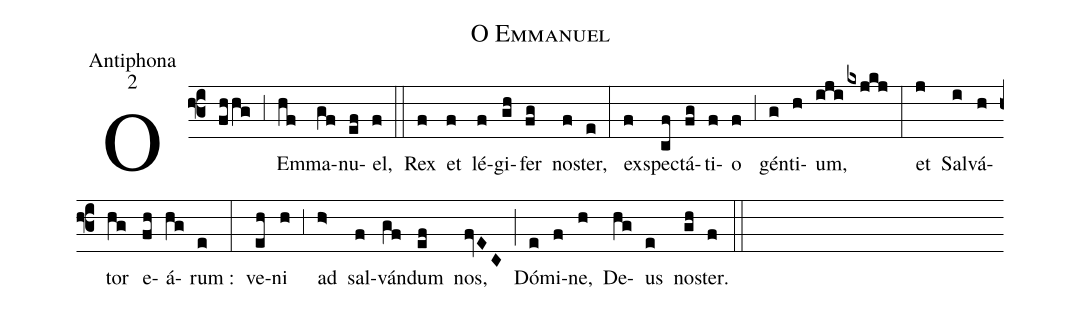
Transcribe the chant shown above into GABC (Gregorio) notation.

name:O Emmanuel;
office-part:Antiphona;
mode:2;
%%
(f3)O(fhhg) (,3) Em(hf)ma(gf)nu(ef)el,(f) (::)
Rex(f) et(f) lé(f)gi(gh)fer(fg) no(f)ster,(e) (:)
ex(f)spe(cf)ctá(fg)ti(f)o(f) (,3) gén(g)ti(h)um,(iji/kxjkj) (:)
et(j) Sal(i)vá(h)tor(hg) e(fh)á(hg)rum :(e) (:)
ve(eh)ni(h) (,3) ad(h>) sal(f)ván(gf)dum(ef) nos,(fvEC) (;)
Dó(e)mi(f)ne,(h) De(hg)us(e) no(gh)ster.(f) (::)
